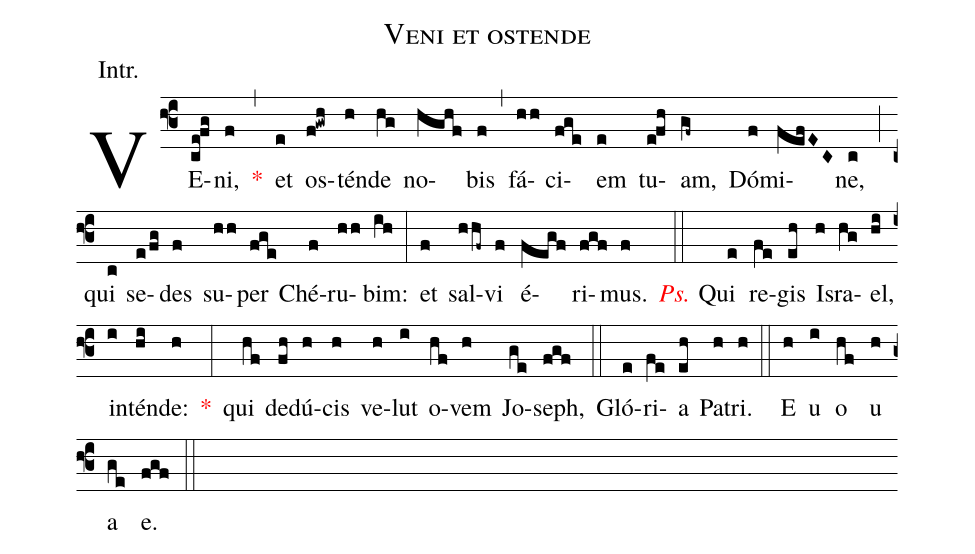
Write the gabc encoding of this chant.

name:Veni et ostende;
annotation:Intr.;
mode:II.;
office-part:Introit;
%%
(f3) VE(ce!fg)ni,(f) <v>\red{*}</v>(,) et(e) os(f!gwh)tén(h)de(hg) no(hghf)bis(f) (,) fá(hh)ci(fge)em(e) tu(e!fh)am,(gf~) Dó(f)mi(fefEC)ne,(c) (;) qui(c) se(e/fg)des(f) su(hh)per(fge) Ché(f)ru(hh)bim:(ih) (:) et(f) sal(hhf~)vi(f) é(fegf)ri(fgf)mus.(f) (::) <v>\redit{Ps.}</v> Qui(e) re(fe)gis(eh) Is(h)ra(hg)el,(hi) in(i)tén(hi)de:(h) <v>\red{*}</v>(:) qui(hf) de(fh)dú(h)cis(h) ve(h)lut(i) o(hf)vem(h) Jo(ge)seph,(fgf) (::) Gló(e)ri(fe)a(eh) Pa(h)tri.(h) (::) E(h) u(i) o(hf) u(h) a(ge) e.(fgf) (::)
